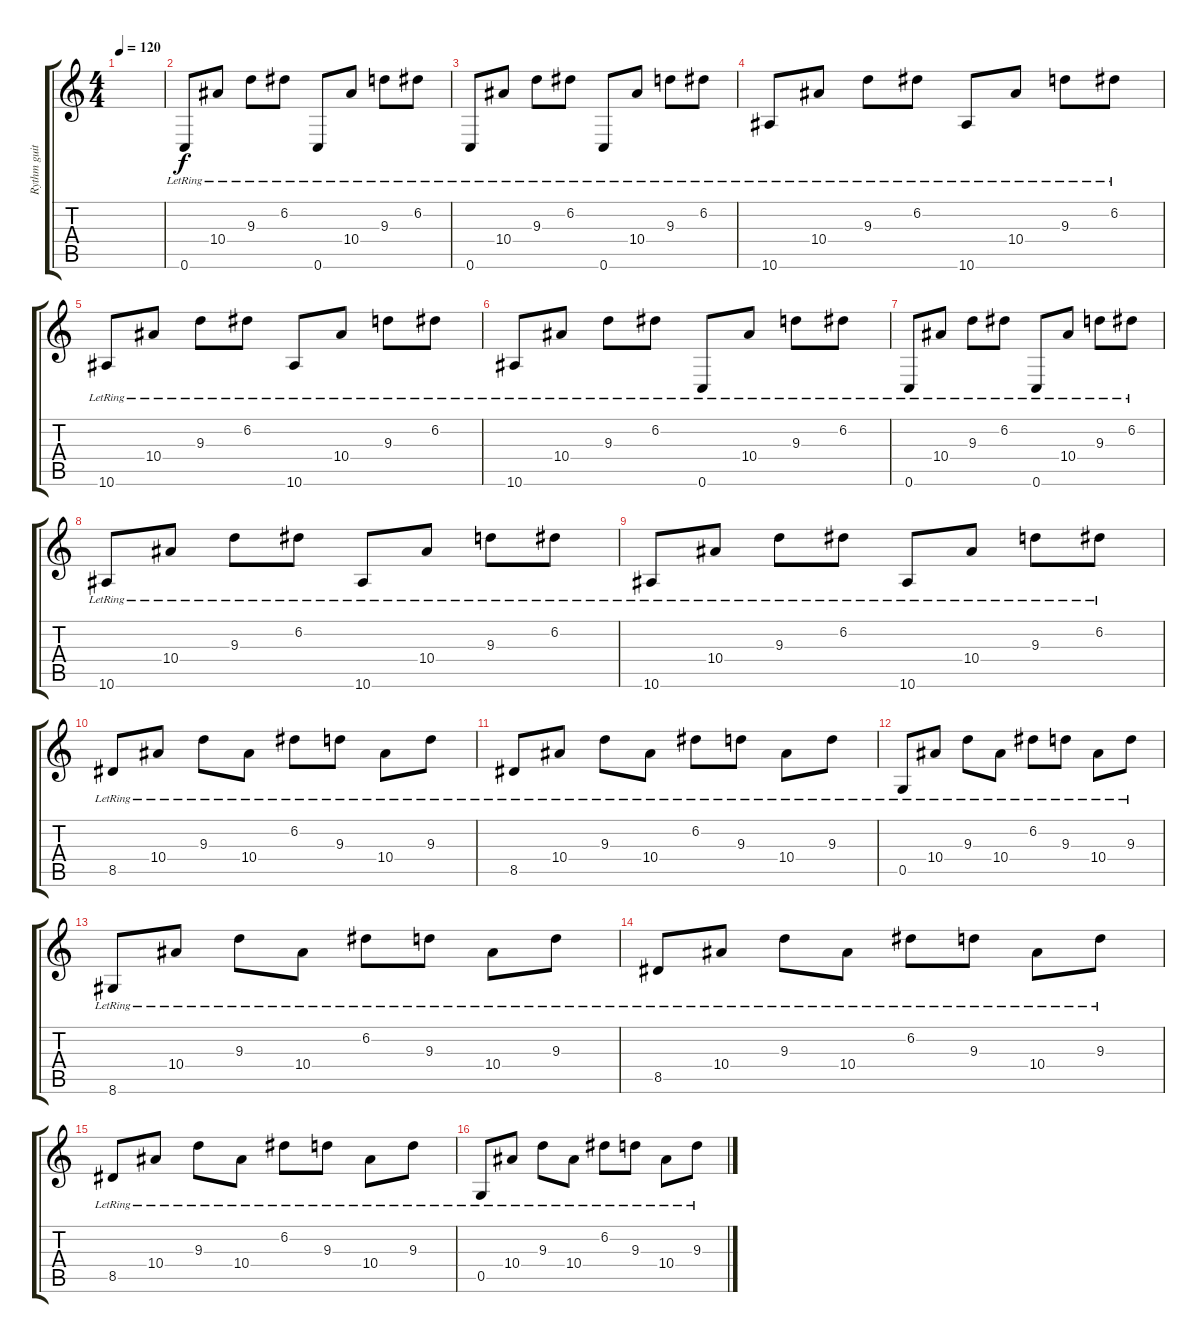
\track ("Rythm guitar 2" "Rythm guit") {instrument acousticguitarnylon}
\staff {score tabs}
\tuning (D4 A3 F3 C3 G2 C2) {hide}
\ts (4 4)
\tempo 120
\clef g2
\ks c
|
0.6{lr}.8 10.4{lr}.8 9.3{lr}.8 6.2{lr}.8 0.6{lr}.8 10.4{lr}.8 9.3{lr}.8 6.2{lr}.8 |
0.6{lr}.8 10.4{lr}.8 9.3{lr}.8 6.2{lr}.8 0.6{lr}.8 10.4{lr}.8 9.3{lr}.8 6.2{lr}.8 |
10.6{lr}.8 10.4{lr}.8 9.3{lr}.8 6.2{lr}.8 10.6{lr}.8 10.4{lr}.8 9.3{lr}.8 6.2{lr}.8 |
10.6{lr}.8 10.4{lr}.8 9.3{lr}.8 6.2{lr}.8 10.6{lr}.8 10.4{lr}.8 9.3{lr}.8 6.2{lr}.8 |
10.6{lr}.8 10.4{lr}.8 9.3{lr}.8 6.2{lr}.8 0.6{lr}.8 10.4{lr}.8 9.3{lr}.8 6.2{lr}.8 |
0.6{lr}.8 10.4{lr}.8 9.3{lr}.8 6.2{lr}.8 0.6{lr}.8 10.4{lr}.8 9.3{lr}.8 6.2{lr}.8 |
10.6{lr}.8 10.4{lr}.8 9.3{lr}.8 6.2{lr}.8 10.6{lr}.8 10.4{lr}.8 9.3{lr}.8 6.2{lr}.8 |
10.6{lr}.8 10.4{lr}.8 9.3{lr}.8 6.2{lr}.8 10.6{lr}.8 10.4{lr}.8 9.3{lr}.8 6.2{lr}.8 |
8.5{lr}.8{volume 10} 10.4{lr}.8 9.3{lr}.8 10.4{lr}.8 6.2{lr}.8 9.3{lr}.8 10.4{lr}.8 9.3{lr}.8 |
8.5{lr}.8{volume 10} 10.4{lr}.8 9.3{lr}.8 10.4{lr}.8 6.2{lr}.8 9.3{lr}.8 10.4{lr}.8 9.3{lr}.8 |
0.5{lr}.8{volume 10} 10.4{lr}.8 9.3{lr}.8 10.4{lr}.8 6.2{lr}.8 9.3{lr}.8 10.4{lr}.8 9.3{lr}.8 |
8.6{lr}.8{volume 10} 10.4{lr}.8 9.3{lr}.8 10.4{lr}.8 6.2{lr}.8 9.3{lr}.8 10.4{lr}.8 9.3{lr}.8 |
8.5{lr}.8{volume 10} 10.4{lr}.8 9.3{lr}.8 10.4{lr}.8 6.2{lr}.8 9.3{lr}.8 10.4{lr}.8 9.3{lr}.8 |
8.5{lr}.8{volume 10} 10.4{lr}.8 9.3{lr}.8 10.4{lr}.8 6.2{lr}.8 9.3{lr}.8 10.4{lr}.8 9.3{lr}.8 |
0.5{lr}.8{volume 10} 10.4{lr}.8 9.3{lr}.8 10.4{lr}.8 6.2{lr}.8 9.3{lr}.8 10.4{lr}.8 9.3{lr}.8
